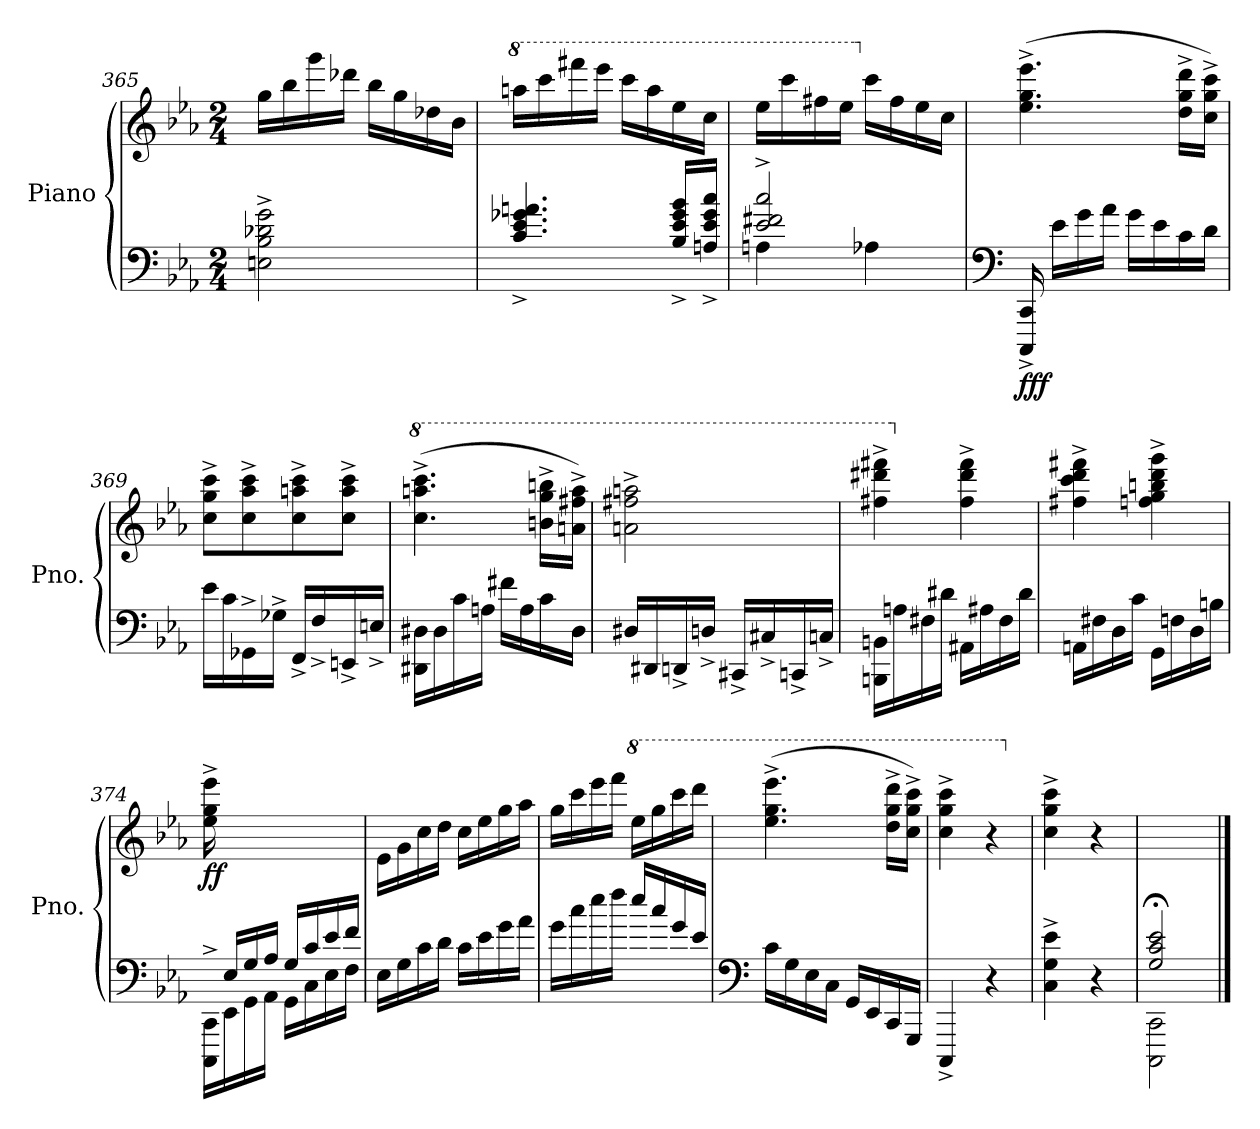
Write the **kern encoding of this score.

**kern	**kern	**dynam
*part1	*part1	*part1
*staff2	*staff1	*staff1/2
*I"Piano	*	*
*I'Pno.	*	*
*clefF4	*clefG2	*
*k[b-e-a-]	*k[b-e-a-]	*
*M2/4	*M2/4	*
=365	=365	=365
2En\^ 2B-\^ 2d-X\^ 2g\^	16gg\LL	.
.	16bb-\	.
.	16ggg\	.
.	16ddd-X\JJ	.
.	16bb-\LL	.
.	16gg\	.
.	16dd-X\	.
.	16b-\JJ	.
!!LO:LB:g=z
=366	=366	=366
*	*8va	*
4.c/^ 4.e-/^ 4.g-X/^ 4.an/^	16aaan\LL	.
.	16cccc\	.
.	16ffff#X\	.
.	16eeee-\JJ	.
.	16cccc\LL	.
.	16aaa\	.
16B-/^ 16e-/^ 16g-/^ 16b-/^LL	16eee-\	.
16An/^ 16e-/^ 16g-/^ 16cc/^JJ	16ccc\JJ	.
=367	=367	=367
*^	*	*
2e-/^ 2f#X/^ 2cc/^	4An\	16eee-\LL	.
.	.	16cccc\	.
.	.	16fff#X\	.
.	.	16eee-\JJ	.
*	*	*X8va	*
.	4A-X\	16ccc\LL	.
.	.	16ff#\	.
.	.	16ee-\	.
.	.	16cc\JJ	.
*v	*v	*	*
=368	=368	=368
*clefF4	*	*
*	*MM132	*
!	!	!LO:DY:b=2
!	!	!LO:DY:n=1:b
16CCC/^ 16CC/^	(>4.ee-\^ 4.gg\^ 4.eee-\^	f ff
16e-\LL	.	.
16g\	.	.
16a-\JJ	.	.
16g\LL	.	.
16e-\	.	.
16c\	16dd\^ 16gg\^ 16ddd\^LL	.
16d\JJ	16cc\^ 16gg\^ 16ccc\^JJ)	.
=369	=369	=369
16e-\LL	8cc\^ 8gg\^ 8ccc\^L	.
16c\	.	.
16GG-X^\	8cc\^ 8aa-\^ 8ccc\^	.
16G-X^\JJ	.	.
16FF^/LL	8cc\^ 8aan\^ 8ccc\^	.
16F^/	.	.
16EEn^/	8cc\^ 8aa\^ 8ccc\^J	.
16En^/JJ	.	.
!!LO:LB:g=z
=370	=370	=370
*	*8va	*
16DD#X\ 16D#X\LL	(>4.ccc\^ 4.aaan\^ 4.cccc\^	.
16D#\	.	.
16c\	.	.
16An\JJ	.	.
16f#X\LL	.	.
16A\	.	.
16c\	16bbn\^ 16ggg\^ 16bbbn\^LL	.
16D#\JJ	16aan\^ 16fff#X\^ 16aaa\^JJ)	.
=371	=371	=371
16D#X/LL	2aan\^ 2fff#X\^ 2aaan\^	.
16DD#X/	.	.
16DDn^/	.	.
16Dn^/JJ	.	.
16CC#X^/LL	.	.
16C#X^/	.	.
16CCn^/	.	.
16Cn^/JJ	.	.
=372	=372	=372
16BBBn\ 16BBn\LL	4fff#X\^ 4dddd#X\^ 4ffff#X\^	.
16An\	.	.
16F#X\	.	.
16d#X\JJ	.	.
*	*X8va	*
16AA#X\LL	4ff#\^ 4ddd#\^ 4fff#\^	.
16A#X\	.	.
16F#\	.	.
16d#\JJ	.	.
!!LO:LB:g=z
=373	=373	=373
16AAn\LL	4ff#X\^ 4ccc\^ 4ddd\^ 4fff#X\^	.
16F#X\	.	.
16D\	.	.
16c\JJ	.	.
16GG\LL	4ffn\^ 4gg\^ 4bbn\^ 4ddd\^ 4ggg\^	.
16Fn\	.	.
16D\	.	.
16Bn\JJ	.	.
=374	=374	=374
*	*MM150	*
*^	*	*
!	!	!	!LO:DY:b
16ryy	16CCC\^ 16CC\^LL	16ee-\^ 16gg\^ 16eee-\^	ff
16E-/LL	16EE-\	4..ryy	.
16G/	16GG\	.	.
16A-/JJ	16AA-\JJ	.	.
16G/LL	16GG\LL	.	.
16c/	16C\	.	.
16e-/	16E-\	.	.
16f/JJ	16F\JJ	.	.
*v	*v	*	*
=375	=375	=375
16E-\LL	16e-\LL	.
16G\	16g\	.
16c\	16cc\	.
16d\JJ	16dd\JJ	.
16c\LL	16cc\LL	.
16e-\	16ee-\	.
16g\	16gg\	.
16a-\JJ	16aa-\JJ	.
=376	=376	=376
16g\LL	16gg\LL	.
16cc\	16ccc\	.
16ee-\	16eee-\	.
16ff\JJ	16fff\JJ	.
*	*8va	*
16ee-/LL	16eee-\LL	.
16cc/	16ggg\	.
16g/	16cccc\	.
16e-/JJ	16dddd\JJ	.
!!LO:LB:g=z
=377	=377	=377
*clefF4	*	*
*	*MM126	*
16c\LL	(>4.eee-\^ 4.ggg\^ 4.eeee-\^	.
16G\	.	.
16E-\	.	.
16C\JJ	.	.
16GG/LL	.	.
16EE-/	.	.
16CC/	16ddd\^ 16ggg\^ 16dddd\^LL	.
16GGG/JJ	16ccc\^ 16ggg\^ 16cccc\^JJ)	.
=378	=378	=378
*	*MM60	*
4CCC^/	4ccc\^ 4ggg\^ 4cccc\^	.
*	*MM120	*
4r	4r	.
=379	=379	=379
*	*X8va	*
*	*MM60	*
4C\^ 4G\^ 4e-\^	4cc\^ 4gg\^ 4ccc\^	.
*	*MM120	*
4r	4r	.
=380	=380	=380
*^	*	*
2G/;< 2c/;< 2e-/;<	2CCC\ 2CC\	2ryy	.
*v	*v	*	*
==	==	==
*-	*-	*-
